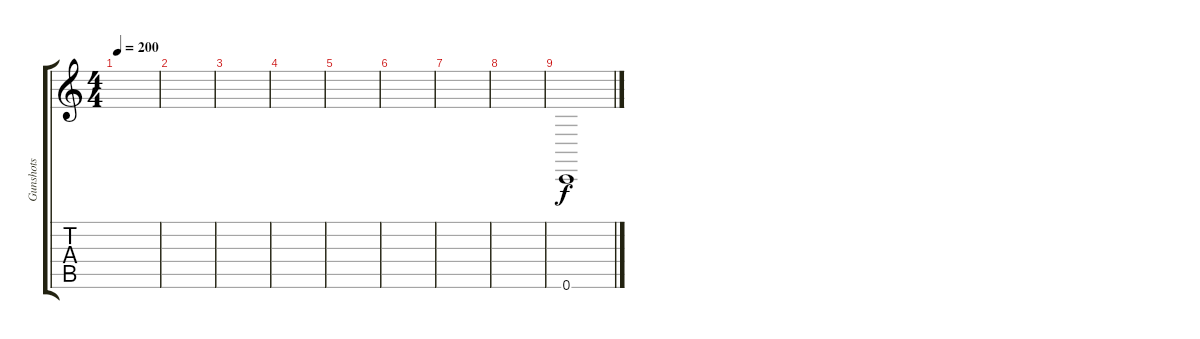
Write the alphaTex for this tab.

\track ("Gunshots" "Gunshots") {instrument gunshot}
\staff {score tabs}
\tuning (D4 A3 F3 C3 G2 C2) {hide}
\ts (4 4)
\tempo 200
\clef g2
\ks c
|
|
|
|
|
|
|
|
0.6.1
